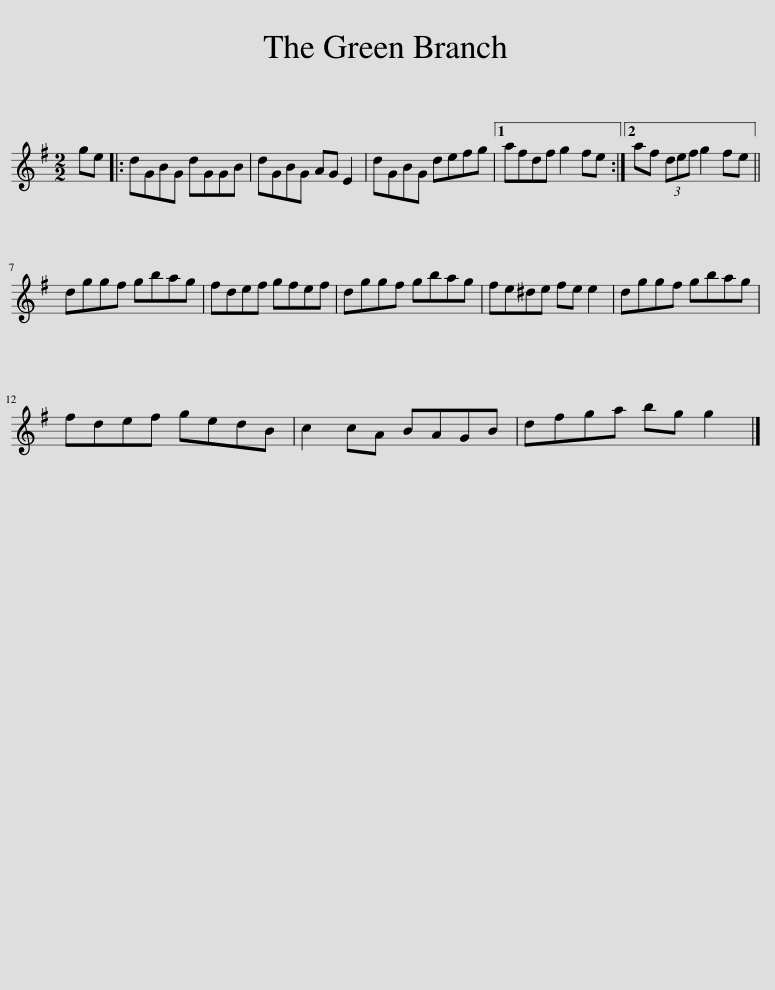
X:1
L:1/8
M:2/2
I:linebreak $
K:G
V:1 treble
V:1
 ge |: dGBG dGGB | dGBG AG E2 | dGBG defg |1 afdf g2 fe :|2 %5
 af (3def g2 fe ||$ dggf gbag | fdef gfef | dggf gbag | fe^de fe e2 | %10
 dggf gbag |$ fdef gedB | c2 cA BAGB | dfga bg g2 |] %14
